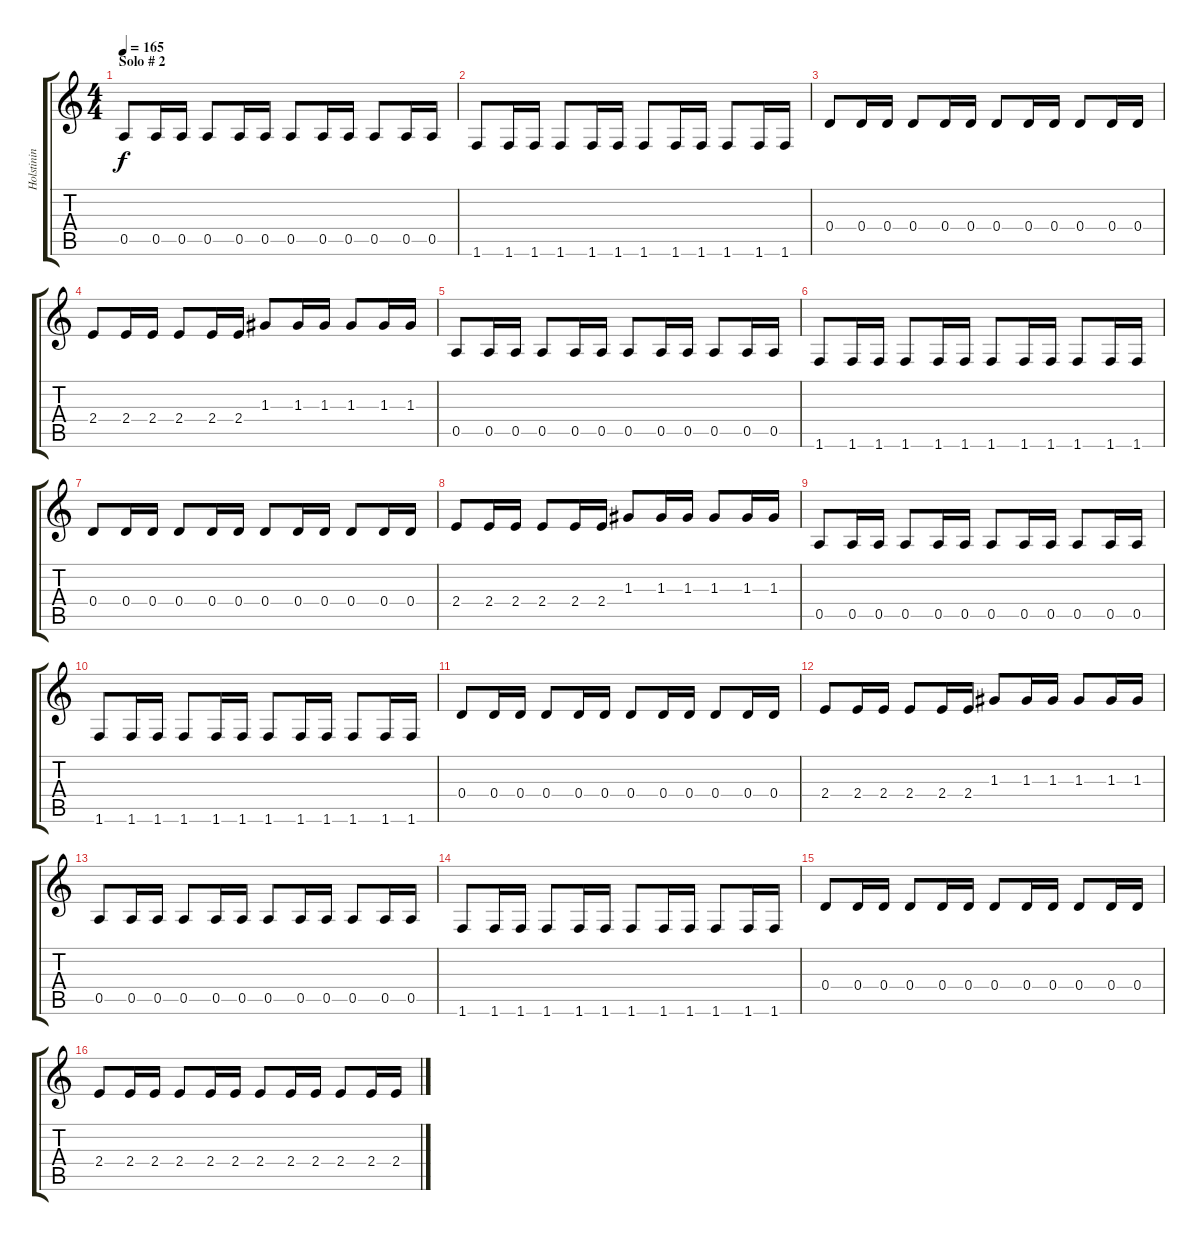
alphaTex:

\track ("Holstinin" "Holstinin") {instrument distortionguitar}
\staff {score tabs}
\tuning (E4 B3 G3 D3 A2 E2) {hide}
\ts (4 4)
\section ("" "Solo # 2")
\tempo 165
\clef g2
\ks c
0.5.8{dy f balance 8} 0.5.16 0.5.16 0.5.8 0.5.16 0.5.16 0.5.8 0.5.16 0.5.16 0.5.8 0.5.16 0.5.16 |
1.6.8 1.6.16 1.6.16 1.6.8 1.6.16 1.6.16 1.6.8 1.6.16 1.6.16 1.6.8 1.6.16 1.6.16 |
0.4.8 0.4.16 0.4.16 0.4.8 0.4.16 0.4.16 0.4.8 0.4.16 0.4.16 0.4.8 0.4.16 0.4.16 |
2.4.8 2.4.16 2.4.16 2.4.8 2.4.16 2.4.16 1.3.8 1.3.16 1.3.16 1.3.8 1.3.16 1.3.16 |
0.5.8 0.5.16 0.5.16 0.5.8 0.5.16 0.5.16 0.5.8 0.5.16 0.5.16 0.5.8 0.5.16 0.5.16 |
1.6.8 1.6.16 1.6.16 1.6.8 1.6.16 1.6.16 1.6.8 1.6.16 1.6.16 1.6.8 1.6.16 1.6.16 |
0.4.8 0.4.16 0.4.16 0.4.8 0.4.16 0.4.16 0.4.8 0.4.16 0.4.16 0.4.8 0.4.16 0.4.16 |
2.4.8 2.4.16 2.4.16 2.4.8 2.4.16 2.4.16 1.3.8 1.3.16 1.3.16 1.3.8 1.3.16 1.3.16 |
0.5.8 0.5.16 0.5.16 0.5.8 0.5.16 0.5.16 0.5.8 0.5.16 0.5.16 0.5.8 0.5.16 0.5.16 |
1.6.8 1.6.16 1.6.16 1.6.8 1.6.16 1.6.16 1.6.8 1.6.16 1.6.16 1.6.8 1.6.16 1.6.16 |
0.4.8 0.4.16 0.4.16 0.4.8 0.4.16 0.4.16 0.4.8 0.4.16 0.4.16 0.4.8 0.4.16 0.4.16 |
2.4.8 2.4.16 2.4.16 2.4.8 2.4.16 2.4.16 1.3.8 1.3.16 1.3.16 1.3.8 1.3.16 1.3.16 |
0.5.8 0.5.16 0.5.16 0.5.8 0.5.16 0.5.16 0.5.8 0.5.16 0.5.16 0.5.8 0.5.16 0.5.16 |
1.6.8 1.6.16 1.6.16 1.6.8 1.6.16 1.6.16 1.6.8 1.6.16 1.6.16 1.6.8 1.6.16 1.6.16 |
0.4.8 0.4.16 0.4.16 0.4.8 0.4.16 0.4.16 0.4.8 0.4.16 0.4.16 0.4.8 0.4.16 0.4.16 |
2.4.8 2.4.16 2.4.16 2.4.8 2.4.16 2.4.16 2.4.8 2.4.16 2.4.16 2.4.8 2.4.16 2.4.16
